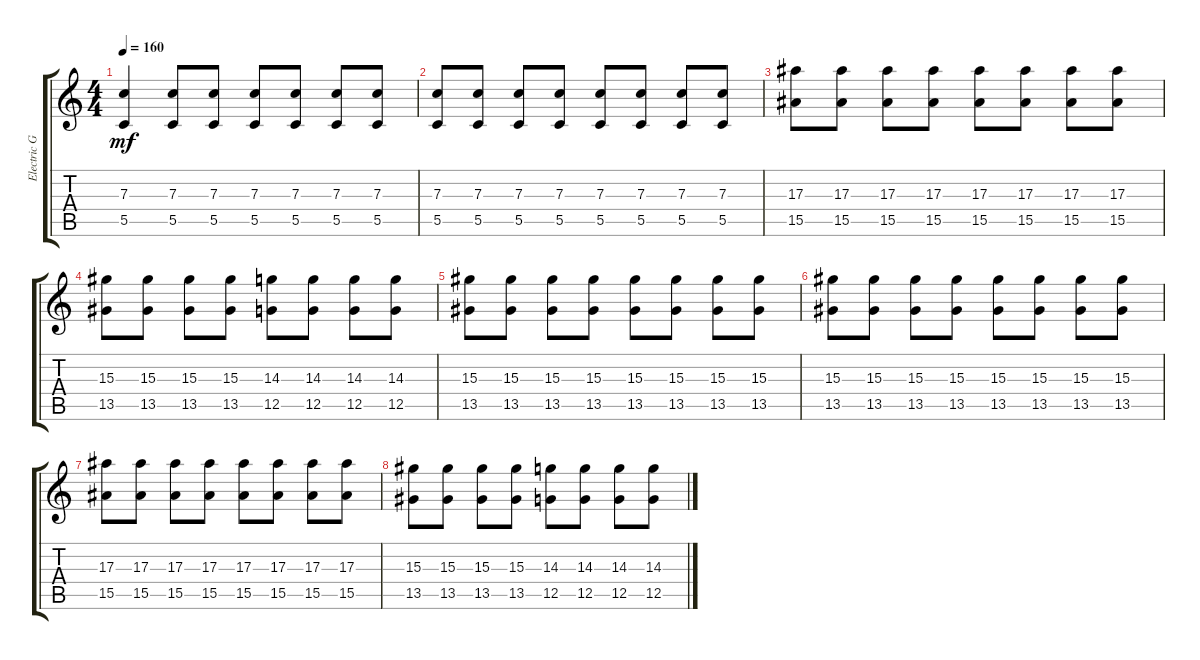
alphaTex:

\track ("Electric Guitar" "Electric G") {instrument distortionguitar}
\staff {score tabs}
\tuning (D4 A3 F3 C3 G2 C2) {hide}
\ts (4 4)
\tempo 160
\clef g2
\ks c
(7.3 5.5).4{dy mf} (7.3 5.5).8 (7.3 5.5).8 (7.3 5.5).8 (7.3 5.5).8 (7.3 5.5).8 (7.3 5.5).8 |
(7.3 5.5).8 (7.3 5.5).8 (7.3 5.5).8 (7.3 5.5).8 (7.3 5.5).8 (7.3 5.5).8 (7.3 5.5).8 (7.3 5.5).8 |
(17.3 15.5).8 (17.3 15.5).8 (17.3 15.5).8 (17.3 15.5).8 (17.3 15.5).8 (17.3 15.5).8 (17.3 15.5).8 (17.3 15.5).8 |
(15.3 13.5).8 (15.3 13.5).8 (15.3 13.5).8 (15.3 13.5).8 (14.3 12.5).8 (14.3 12.5).8 (14.3 12.5).8 (14.3 12.5).8 |
(15.3 13.5).8 (15.3 13.5).8 (15.3 13.5).8 (15.3 13.5).8 (15.3 13.5).8 (15.3 13.5).8 (15.3 13.5).8 (15.3 13.5).8 |
(15.3 13.5).8 (15.3 13.5).8 (15.3 13.5).8 (15.3 13.5).8 (15.3 13.5).8 (15.3 13.5).8 (15.3 13.5).8 (15.3 13.5).8 |
(17.3 15.5).8 (17.3 15.5).8 (17.3 15.5).8 (17.3 15.5).8 (17.3 15.5).8 (17.3 15.5).8 (17.3 15.5).8 (17.3 15.5).8 |
(15.3 13.5).8 (15.3 13.5).8 (15.3 13.5).8 (15.3 13.5).8 (14.3 12.5).8 (14.3 12.5).8 (14.3 12.5).8 (14.3 12.5).8
